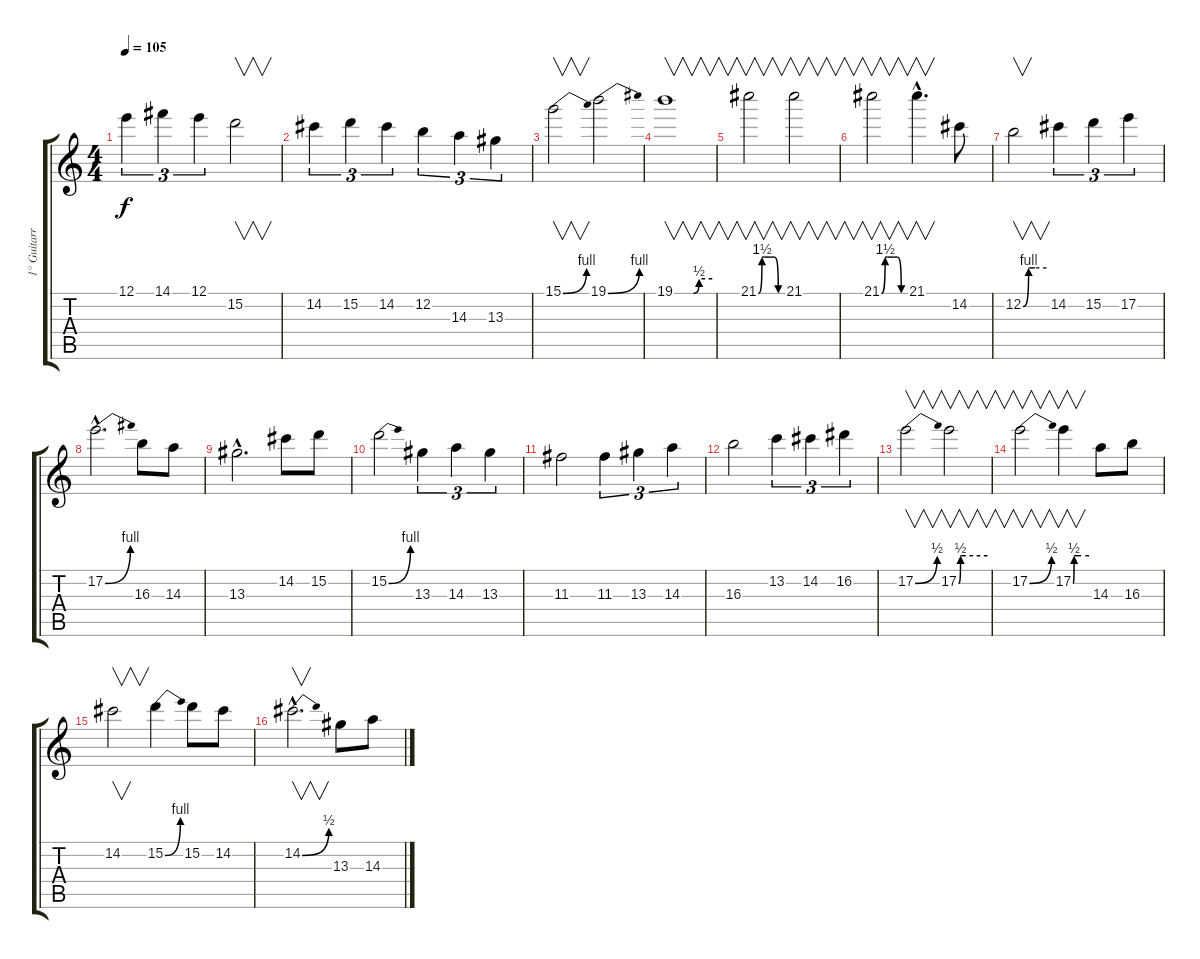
\track ("1° Guitarra" "1° Guitarr") {instrument distortionguitar}
\staff {score tabs}
\tuning (E4 B3 G3 D3 A2 E2) {hide}
\ts (4 4)
\tempo 105
\clef g2
\ks c
12.1.4{tu (3 2) dy f} 14.1.4{tu (3 2)} 12.1.4{tu (3 2)} 15.2.2{v} |
14.2.4{tu (3 2)} 15.2.4{tu (3 2)} 14.2.4{tu (3 2)} 12.2.4{tu (3 2)} 14.3.4{tu (3 2)} 13.3.4{tu (3 2)} |
15.1{be (bend 0 0 60 4)}.2{v} 19.1{be (bend 0 0 60 4)}.2 |
19.1{be (custom 0 0 30 0 39 2 60 2)}.1{v} |
21.1{be (custom 0 0 9 6 15 6 30 6 40 6 50 0 60 0)}.2{v} 21.1.2{v} |
21.1{be (custom 0 0 9 6 15 6 30 6 40 6 50 0 60 0)}.2{v} 21.1{hac}.4{v d} 14.2.8 |
12.2{be (custom 0 0 14 4 16 4 30 4 60 4)}.2{v} 14.2.4{tu (3 2)} 15.2.4{tu (3 2)} 17.2.4{tu (3 2)} |
17.2{be (bend 0 0 60 4) hac}.2{d} 16.3.8 14.3.8 |
13.3{hac}.2{d} 14.2.8 15.2.8 |
15.2{be (bend 0 0 60 4)}.2 13.3.4{tu (3 2)} 14.3.4{tu (3 2)} 13.3.4{tu (3 2)} |
11.3.2 11.3.4{tu (3 2)} 13.3.4{tu (3 2)} 14.3.4{tu (3 2)} |
16.3.2 13.2.4{tu (3 2)} 14.2.4{tu (3 2)} 16.2.4{tu (3 2)} |
17.2{be (bend 0 0 60 2)}.2{v} 17.2{be (custom 0 0 4 2 15 2 30 2 60 2)}.2{v} |
17.2{be (bend 0 0 60 2)}.2{v} 17.2{be (custom 0 0 4 2 15 2 30 2 60 2)}.4{v} 14.3.8 16.3.8 |
14.2.2{v} 15.2{be (bend 0 0 60 4)}.4 15.2.8 14.2.8 |
14.2{be (bend 0 0 60 2) hac}.2{v d} 13.3.8 14.3.8
